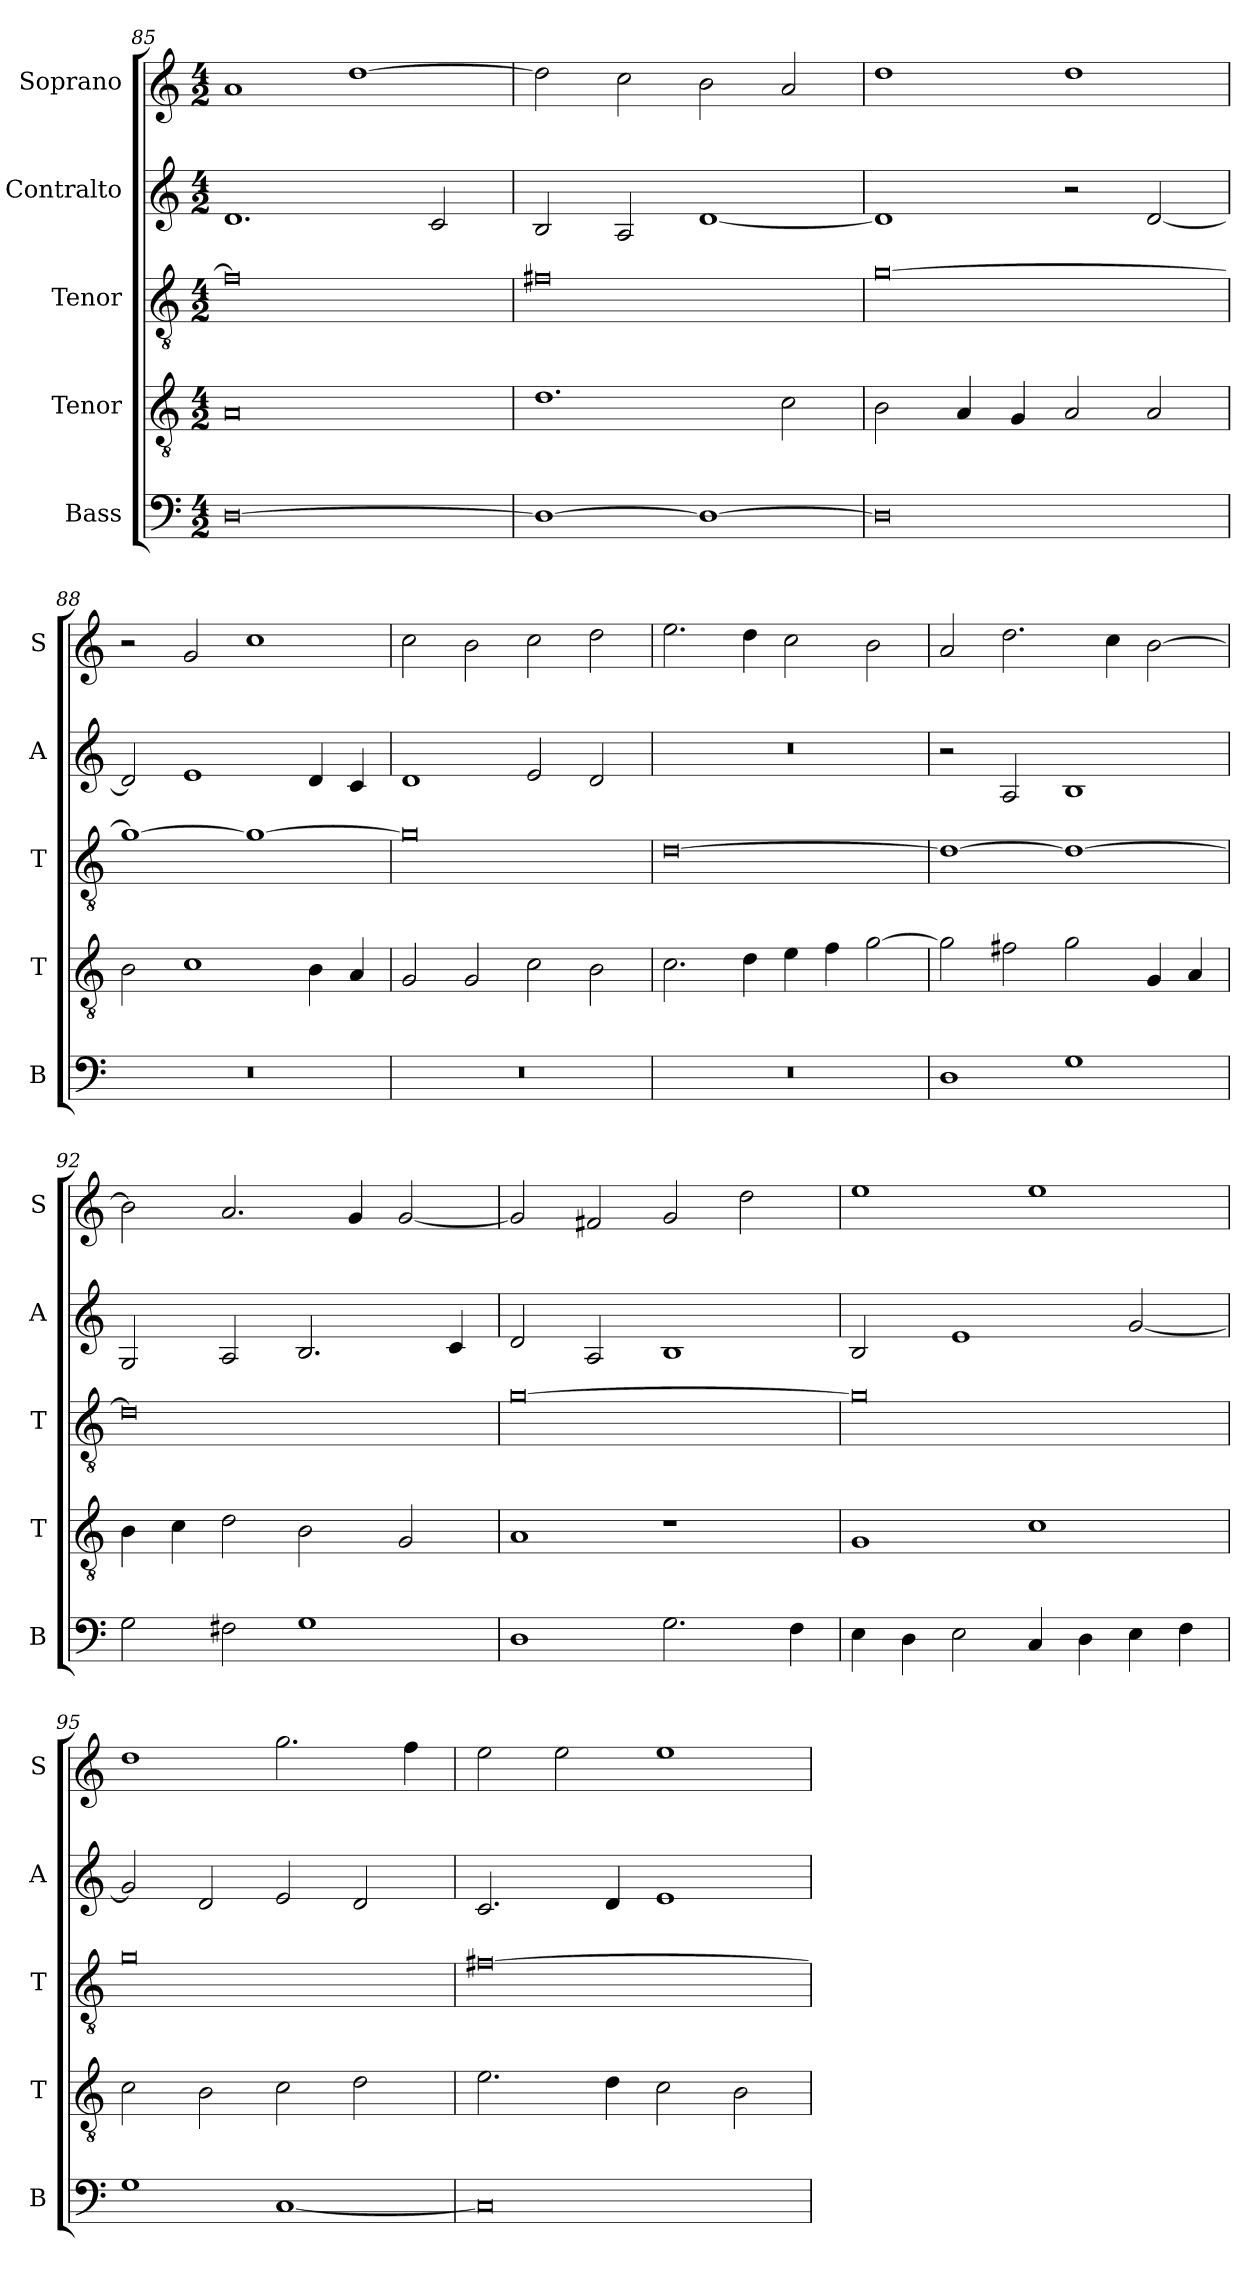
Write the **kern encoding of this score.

**kern	**kern	**kern	**kern	**kern
*part5	*part4	*part3	*part2	*part1
*staff5	*staff4	*staff3	*staff2	*staff1
*I"Bass	*I"Tenor	*I"Tenor	*I"Contralto	*I"Soprano
*I'B	*I'T	*I'T	*I'A	*I'S
*clefF4	*clefGv2	*clefGv2	*clefG2	*clefG2
*k[]	*k[]	*k[]	*k[]	*k[]
*G:mix	*G:mix	*G:mix	*G:mix	*G:mix
*M4/2	*M4/2	*M4/2	*M4/2	*M4/2
=85	=85	=85	=85	=85
[0D	0A	0f#]	1.d	1a
.	.	.	.	[1dd
.	.	.	2c	.
=86	=86	=86	=86	=86
1D_	1.d	0f#X	2B	2dd]
.	.	.	2A	2cc
1D_	.	.	[1d	2b
.	2c	.	.	2a
=87	=87	=87	=87	=87
0D]	2B	[0g	1d]	1dd
.	4A	.	.	.
.	4G	.	.	.
.	2A	.	2r	1dd
.	2A	.	[2d	.
=88	=88	=88	=88	=88
0r	2B	1g_	2d]	2r
.	1c	.	1e	2g
.	.	1g_	.	1cc
.	4B	.	4d	.
.	4A	.	4c	.
=89	=89	=89	=89	=89
0r	2G	0g]	1d	2cc
.	2G	.	.	2b
.	2c	.	2e	2cc
.	2B	.	2d	2dd
=90	=90	=90	=90	=90
0r	2.c	[0d	0r	2.ee
.	4d	.	.	4dd
.	4e	.	.	2cc
.	4f	.	.	.
.	[2g	.	.	2b
=91	=91	=91	=91	=91
1D	2g]	1d_	2r	2a
.	2f#X	.	2A	2.dd
1G	2g	1d_	1B	.
.	.	.	.	4cc
.	4G	.	.	[2b
.	4A	.	.	.
=92	=92	=92	=92	=92
2G	4B	0d]	2G	2b]
.	4c	.	.	.
2F#X	2d	.	2A	2.a
1G	2B	.	2.B	.
.	.	.	.	4g
.	2G	.	.	[2g
.	.	.	4c	.
=93	=93	=93	=93	=93
1D	1A	[0g	2d	2g]
.	.	.	2A	2f#X
2.G	1r	.	1B	2g
.	.	.	.	2dd
4F	.	.	.	.
=94	=94	=94	=94	=94
4E	1G	0g]	2B	1ee
4D	.	.	.	.
2E	.	.	1e	.
4C	1c	.	.	1ee
4D	.	.	.	.
4E	.	.	[2g	.
4F	.	.	.	.
=95	=95	=95	=95	=95
1G	2c	0g	2g]	1dd
.	2B	.	2d	.
[1C	2c	.	2e	2.gg
.	2d	.	2d	.
.	.	.	.	4ff
=96	=96	=96	=96	=96
0C]	2.e	[0f#X	2.c	2ee
.	.	.	.	2ee
.	4d	.	4d	.
.	2c	.	1e	1ee
.	2B	.	.	.
=	=	=	=	=
*-	*-	*-	*-	*-
